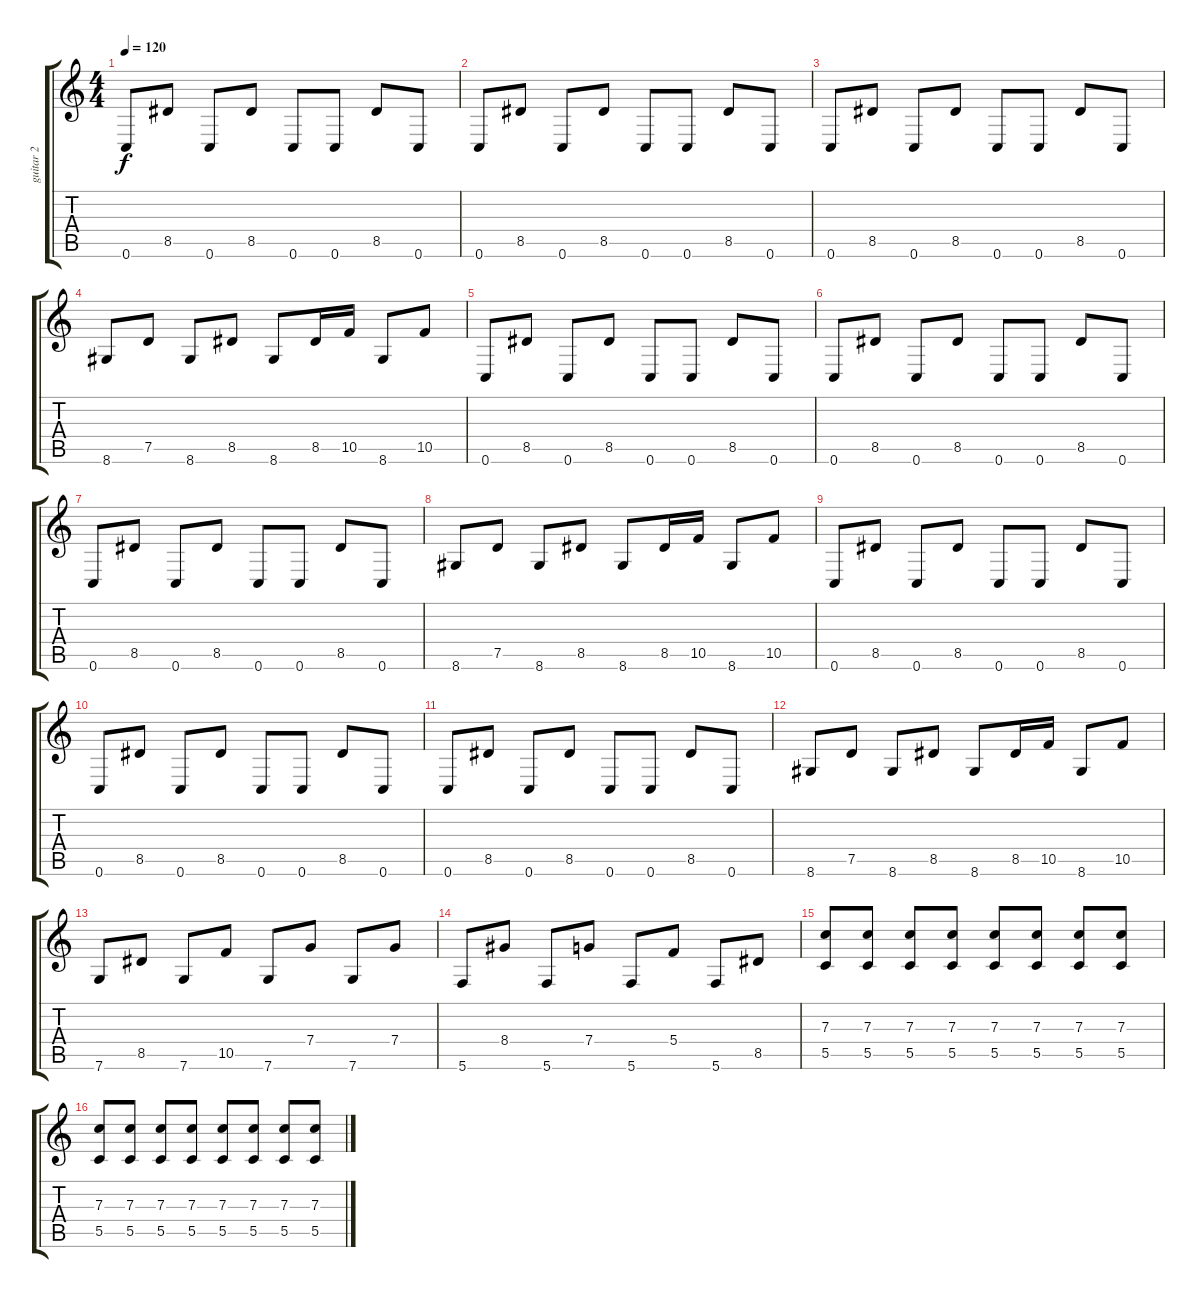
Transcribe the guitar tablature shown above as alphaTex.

\track ("guitar 2" "guitar 2") {instrument overdrivenguitar}
\staff {score tabs}
\tuning (D4 A3 F3 C3 G2 C2) {hide}
\ts (4 4)
\tempo 120
\clef g2
\ks c
0.6.8{dy f} 8.5.8 0.6.8 8.5.8 0.6.8 0.6.8 8.5.8 0.6.8 |
0.6.8 8.5.8 0.6.8 8.5.8 0.6.8 0.6.8 8.5.8 0.6.8 |
0.6.8 8.5.8 0.6.8 8.5.8 0.6.8 0.6.8 8.5.8 0.6.8 |
8.6.8 7.5.8 8.6.8 8.5.8 8.6.8 8.5.16 10.5.16 8.6.8 10.5.8 |
0.6.8 8.5.8 0.6.8 8.5.8 0.6.8 0.6.8 8.5.8 0.6.8 |
0.6.8 8.5.8 0.6.8 8.5.8 0.6.8 0.6.8 8.5.8 0.6.8 |
0.6.8 8.5.8 0.6.8 8.5.8 0.6.8 0.6.8 8.5.8 0.6.8 |
8.6.8 7.5.8 8.6.8 8.5.8 8.6.8 8.5.16 10.5.16 8.6.8 10.5.8 |
0.6.8 8.5.8 0.6.8 8.5.8 0.6.8 0.6.8 8.5.8 0.6.8 |
0.6.8 8.5.8 0.6.8 8.5.8 0.6.8 0.6.8 8.5.8 0.6.8 |
0.6.8 8.5.8 0.6.8 8.5.8 0.6.8 0.6.8 8.5.8 0.6.8 |
8.6.8 7.5.8 8.6.8 8.5.8 8.6.8 8.5.16 10.5.16 8.6.8 10.5.8 |
7.6.8 8.5.8 7.6.8 10.5.8 7.6.8 7.4.8 7.6.8 7.4.8 |
5.6.8 8.4.8 5.6.8 7.4.8 5.6.8 5.4.8 5.6.8 8.5.8 |
(7.3 5.5).8{instrument overdrivenguitar} (7.3 5.5).8 (7.3 5.5).8 (7.3 5.5).8 (7.3 5.5).8 (7.3 5.5).8 (7.3 5.5).8 (7.3 5.5).8 |
(7.3 5.5).8 (7.3 5.5).8 (7.3 5.5).8 (7.3 5.5).8 (7.3 5.5).8 (7.3 5.5).8 (7.3 5.5).8 (7.3 5.5).8
